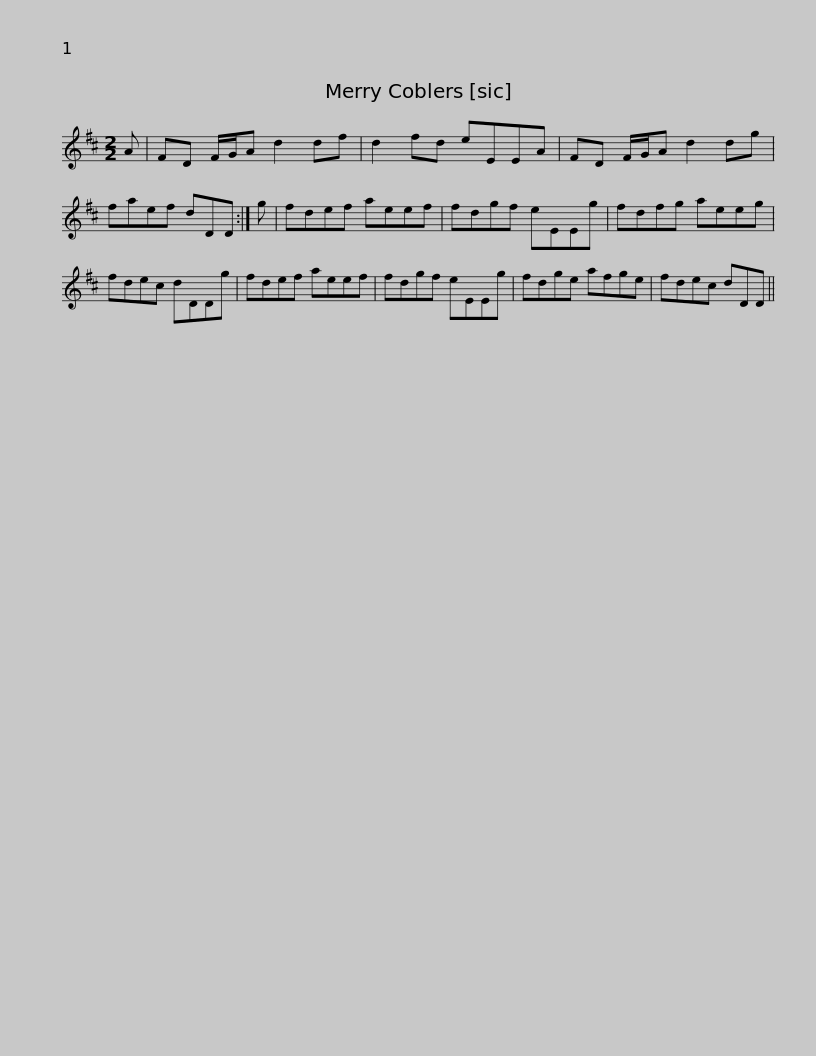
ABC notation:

X:1
L:1/8
M:2/2
I:linebreak $
K:D
V:1 treble
V:1
 A | FD F/G/A d2 df | d2 fd eEEA | FD F/G/A d2 dg | faef dDD :| %5
 g | fdef aeef |$ fdgf eEEg | fdfg aeeg | fdec dDDg | %10
 fdef aeef | fdgf eEEg |$ fdge afge | fdec dDD || %14
